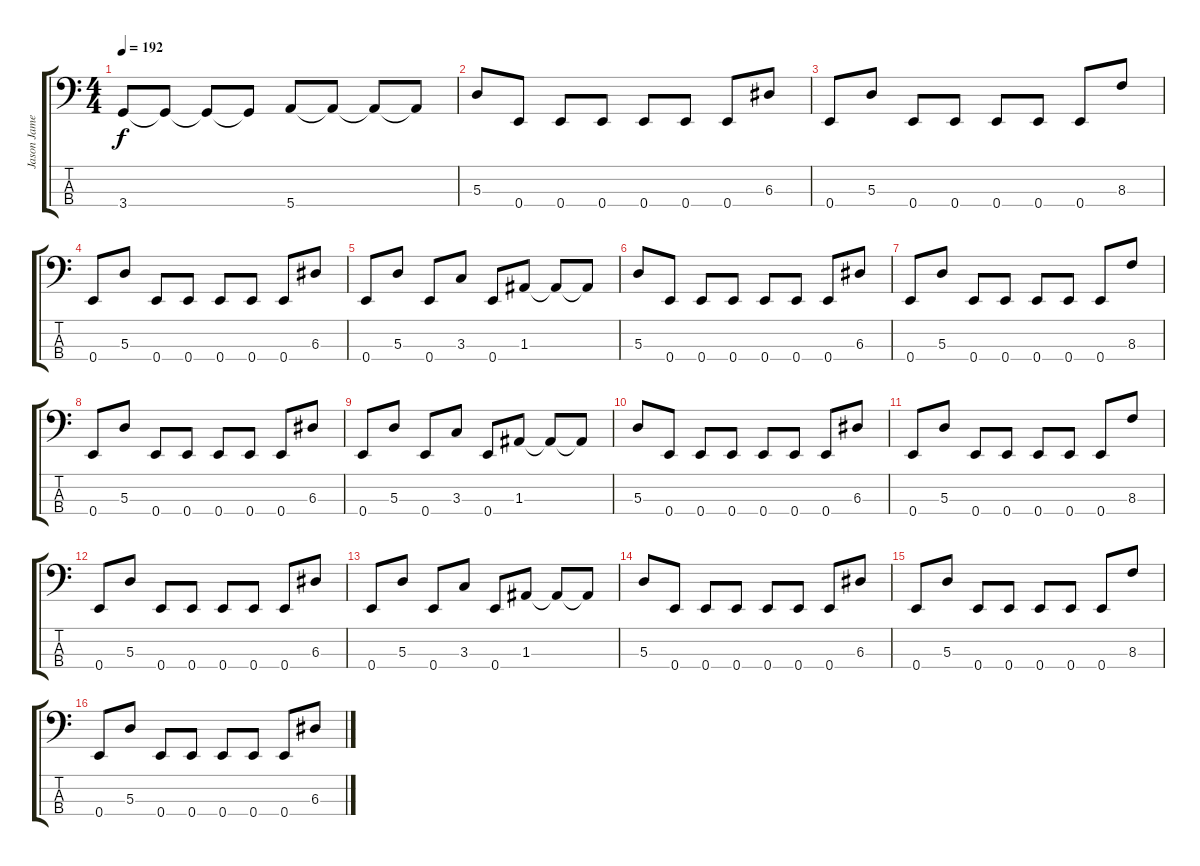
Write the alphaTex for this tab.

\track ("Jason James" "Jason Jame") {instrument electricbassfinger}
\staff {score tabs}
\tuning (G2 D2 A1 E1) {hide}
\ts (4 4)
\tempo 192
\clef f4
\ks c
3.4{t}.8{dy f} 3.4{t}.8 3.4{t}.8 3.4{t}.8 5.4.8 5.4{t}.8 5.4{t}.8 5.4{t}.8 |
5.3.8 0.4.8 0.4.8 0.4.8 0.4.8 0.4.8 0.4.8 6.3.8 |
0.4.8 5.3.8 0.4.8 0.4.8 0.4.8 0.4.8 0.4.8 8.3.8 |
0.4.8 5.3.8 0.4.8 0.4.8 0.4.8 0.4.8 0.4.8 6.3.8 |
0.4.8 5.3.8 0.4.8 3.3.8 0.4.8 1.3.8 1.3{t}.8 1.3{t}.8 |
5.3.8 0.4.8 0.4.8 0.4.8 0.4.8 0.4.8 0.4.8 6.3.8 |
0.4.8 5.3.8 0.4.8 0.4.8 0.4.8 0.4.8 0.4.8 8.3.8 |
0.4.8 5.3.8 0.4.8 0.4.8 0.4.8 0.4.8 0.4.8 6.3.8 |
0.4.8 5.3.8 0.4.8 3.3.8 0.4.8 1.3.8 1.3{t}.8 1.3{t}.8 |
5.3.8 0.4.8 0.4.8 0.4.8 0.4.8 0.4.8 0.4.8 6.3.8 |
0.4.8 5.3.8 0.4.8 0.4.8 0.4.8 0.4.8 0.4.8 8.3.8 |
0.4.8 5.3.8 0.4.8 0.4.8 0.4.8 0.4.8 0.4.8 6.3.8 |
0.4.8 5.3.8 0.4.8 3.3.8 0.4.8 1.3.8 1.3{t}.8 1.3{t}.8 |
5.3.8 0.4.8 0.4.8 0.4.8 0.4.8 0.4.8 0.4.8 6.3.8 |
0.4.8 5.3.8 0.4.8 0.4.8 0.4.8 0.4.8 0.4.8 8.3.8 |
0.4.8 5.3.8 0.4.8 0.4.8 0.4.8 0.4.8 0.4.8 6.3.8
